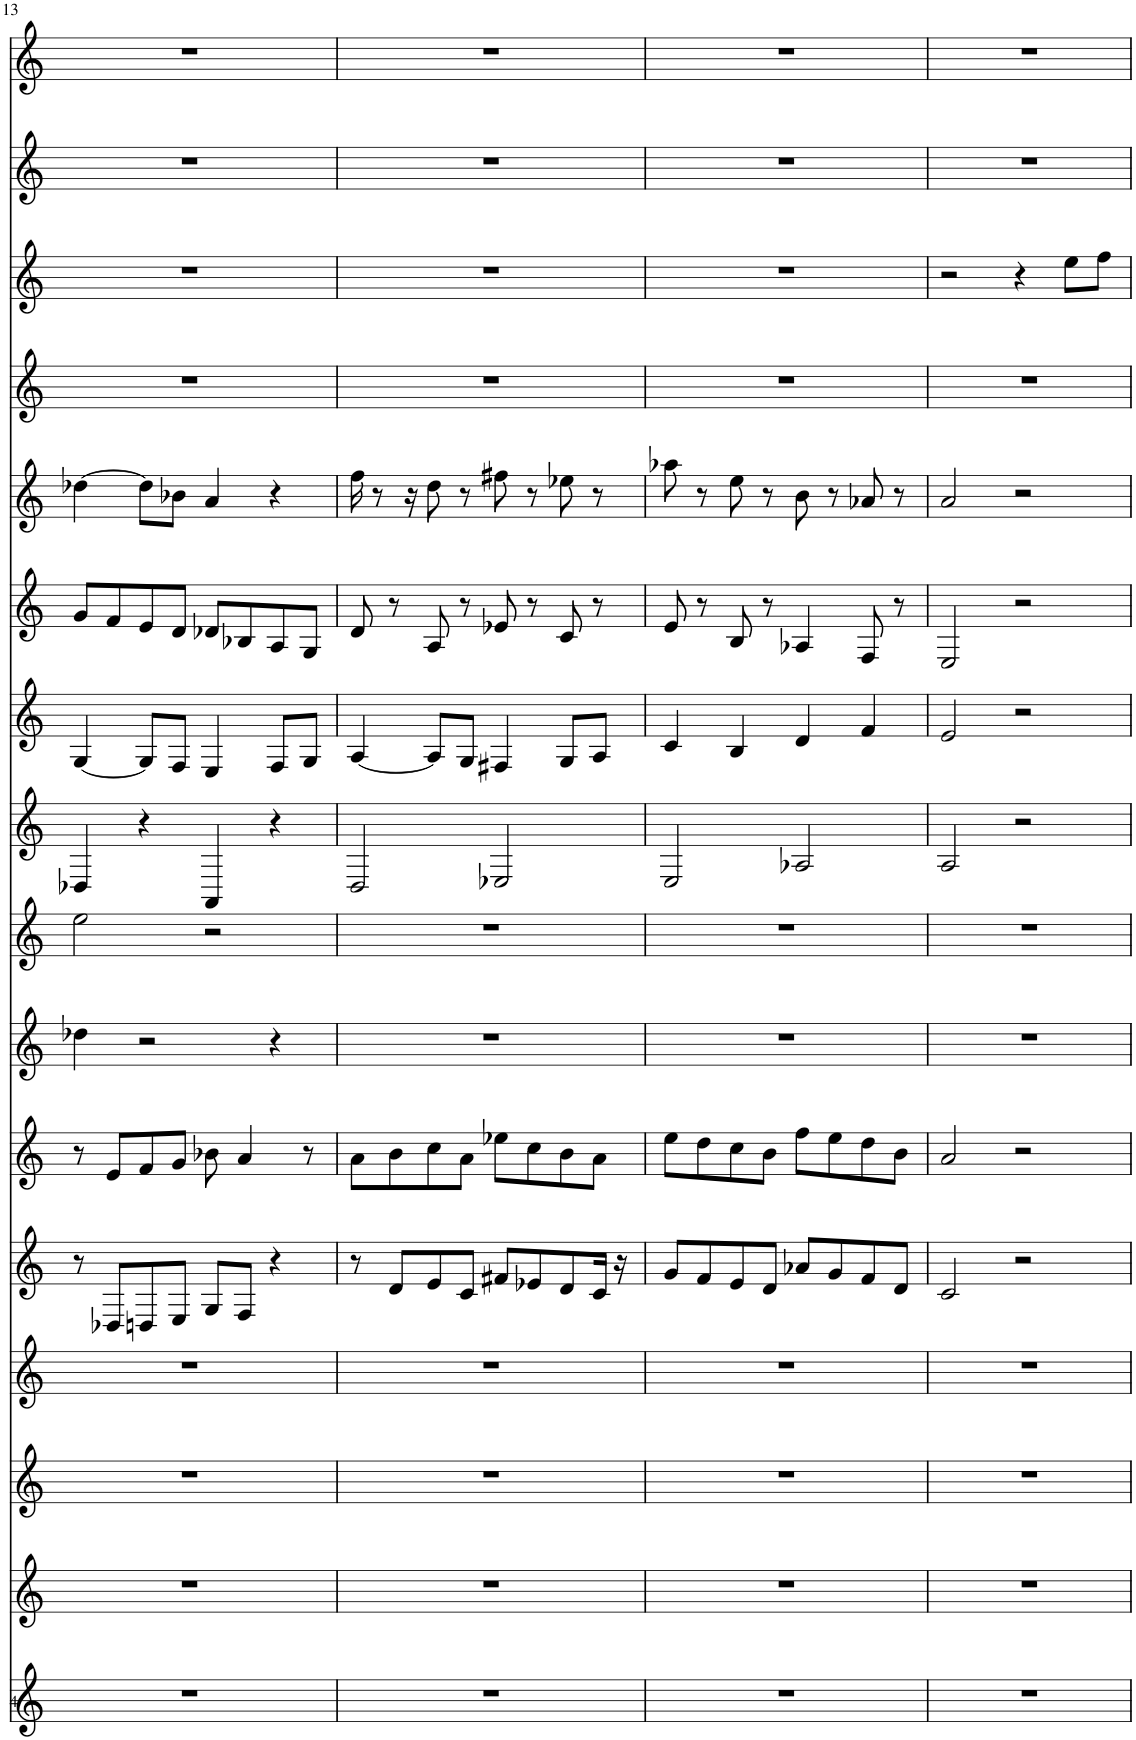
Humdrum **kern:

**kern	**kern	**kern	**kern	**kern	**kern	**kern	**kern	**kern	**kern	**kern	**kern	**kern	**kern	**kern	**kern
*part16	*part15	*part14	*part13	*part12	*part11	*part10	*part9	*part8	*part7	*part6	*part5	*part4	*part3	*part2	*part1
*staff16	*staff15	*staff14	*staff13	*staff12	*staff11	*staff10	*staff9	*staff8	*staff7	*staff6	*staff5	*staff4	*staff3	*staff2	*staff1
*I"posaune	*I"horn 2	*I"horn 1	*I"fluegel	*I"fagott	*I"clarin	*I"oboe	*I"floete	*I"baesser	*I"chelli	*I"bratschen	*I"geigen	*I"bass	*I"tenor	*I"alt	*I"sopran
*	*	*	*	*	*	*	*	*	*	*	*	*I'B	*I'T	*I'A	*I'S
!!LO:PB:g=z
*clefG2	*clefG2	*clefG2	*clefG2	*clefG2	*clefG2	*clefG2	*clefG2	*clefG2	*clefG2	*clefG2	*clefG2	*clefG2	*clefG2	*clefG2	*clefG2
*	*	*	*Trd7c12	*	*	*	*	*	*	*Trd12c21	*Trd8c14	*	*	*	*
*k[]	*k[]	*k[]	*k[]	*k[]	*k[]	*k[]	*k[]	*k[]	*k[]	*k[]	*k[]	*k[]	*k[]	*k[]	*k[]
*M4/4	*M4/4	*M4/4	*M4/4	*M4/4	*M4/4	*M4/4	*M4/4	*M4/4	*M4/4	*M4/4	*M4/4	*M4/4	*M4/4	*M4/4	*M4/4
=13	=13	=13	=13	=13	=13	=13	=13	=13	=13	=13	=13	=13	=13	=13	=13
1r	1r	1r	1r	8r	8r	4dd-X\	2ee\	4D-X/	[4G/	8g/L	[4dd-X\	1r	1r	1r	1r
.	.	.	.	8D-X/L	8e/L	.	.	.	.	8f/	.	.	.	.	.
.	.	.	.	8Dn/	8f/	2r	.	4r	8G/L]	8e/	8dd-\L]	.	.	.	.
.	.	.	.	8E/J	8g/J	.	.	.	8F/J	8d/J	8b-X\J	.	.	.	.
.	.	.	.	8G/L	8b-X\	.	2r	4AA/	4E/	8d-X/L	4a/	.	.	.	.
.	.	.	.	8F/J	4a/	.	.	.	.	8B-X/	.	.	.	.	.
.	.	.	.	4r	.	4r	.	4r	8F/L	8A/	4r	.	.	.	.
.	.	.	.	.	8r	.	.	.	8G/J	8G/J	.	.	.	.	.
=14	=14	=14	=14	=14	=14	=14	=14	=14	=14	=14	=14	=14	=14	=14	=14
1r	1r	1r	1r	8r	8a\L	1r	1r	2D/	[4A/	8d/	16ff\	1r	1r	1r	1r
.	.	.	.	.	.	.	.	.	.	.	8r	.	.	.	.
.	.	.	.	8d/L	8b\	.	.	.	.	8r	.	.	.	.	.
.	.	.	.	.	.	.	.	.	.	.	16r	.	.	.	.
.	.	.	.	8e/	8cc\	.	.	.	8A/L]	8A/	8dd\	.	.	.	.
.	.	.	.	8c/J	8a\J	.	.	.	8G/J	8r	8r	.	.	.	.
.	.	.	.	8f#X/L	8ee-X\L	.	.	2E-X/	4F#X/	8e-X/	8ff#X\	.	.	.	.
.	.	.	.	8e-X/	8cc\	.	.	.	.	8r	8r	.	.	.	.
.	.	.	.	8d/	8b\	.	.	.	8G/L	8c/	8ee-X\	.	.	.	.
.	.	.	.	16c/Jk	8a\J	.	.	.	8A/J	8r	8r	.	.	.	.
.	.	.	.	16r	.	.	.	.	.	.	.	.	.	.	.
=15	=15	=15	=15	=15	=15	=15	=15	=15	=15	=15	=15	=15	=15	=15	=15
1r	1r	1r	1r	8g/L	8ee\L	1r	1r	2E/	4c/	8e/	8aa-X\	1r	1r	1r	1r
.	.	.	.	8f/	8dd\	.	.	.	.	8r	8r	.	.	.	.
.	.	.	.	8e/	8cc\	.	.	.	4B/	8B/	8ee\	.	.	.	.
.	.	.	.	8d/J	8b\J	.	.	.	.	8r	8r	.	.	.	.
.	.	.	.	8a-X/L	8ff\L	.	.	2A-X/	4d/	4A-X/	8b\	.	.	.	.
.	.	.	.	8g/	8ee\	.	.	.	.	.	8r	.	.	.	.
.	.	.	.	8f/	8dd\	.	.	.	4f/	8F/	8a-X/	.	.	.	.
.	.	.	.	8d/J	8b\J	.	.	.	.	8r	8r	.	.	.	.
=16	=16	=16	=16	=16	=16	=16	=16	=16	=16	=16	=16	=16	=16	=16	=16
1r	1r	1r	1r	2c/	2a/	1r	1r	2A/	2e/	2E/	2a/	1r	2r	1r	1r
.	.	.	.	2r	2r	.	.	2r	2r	2r	2r	.	4r	.	.
.	.	.	.	.	.	.	.	.	.	.	.	.	8ee\L	.	.
.	.	.	.	.	.	.	.	.	.	.	.	.	8ff\J	.	.
=	=	=	=	=	=	=	=	=	=	=	=	=	=	=	=
*-	*-	*-	*-	*-	*-	*-	*-	*-	*-	*-	*-	*-	*-	*-	*-
